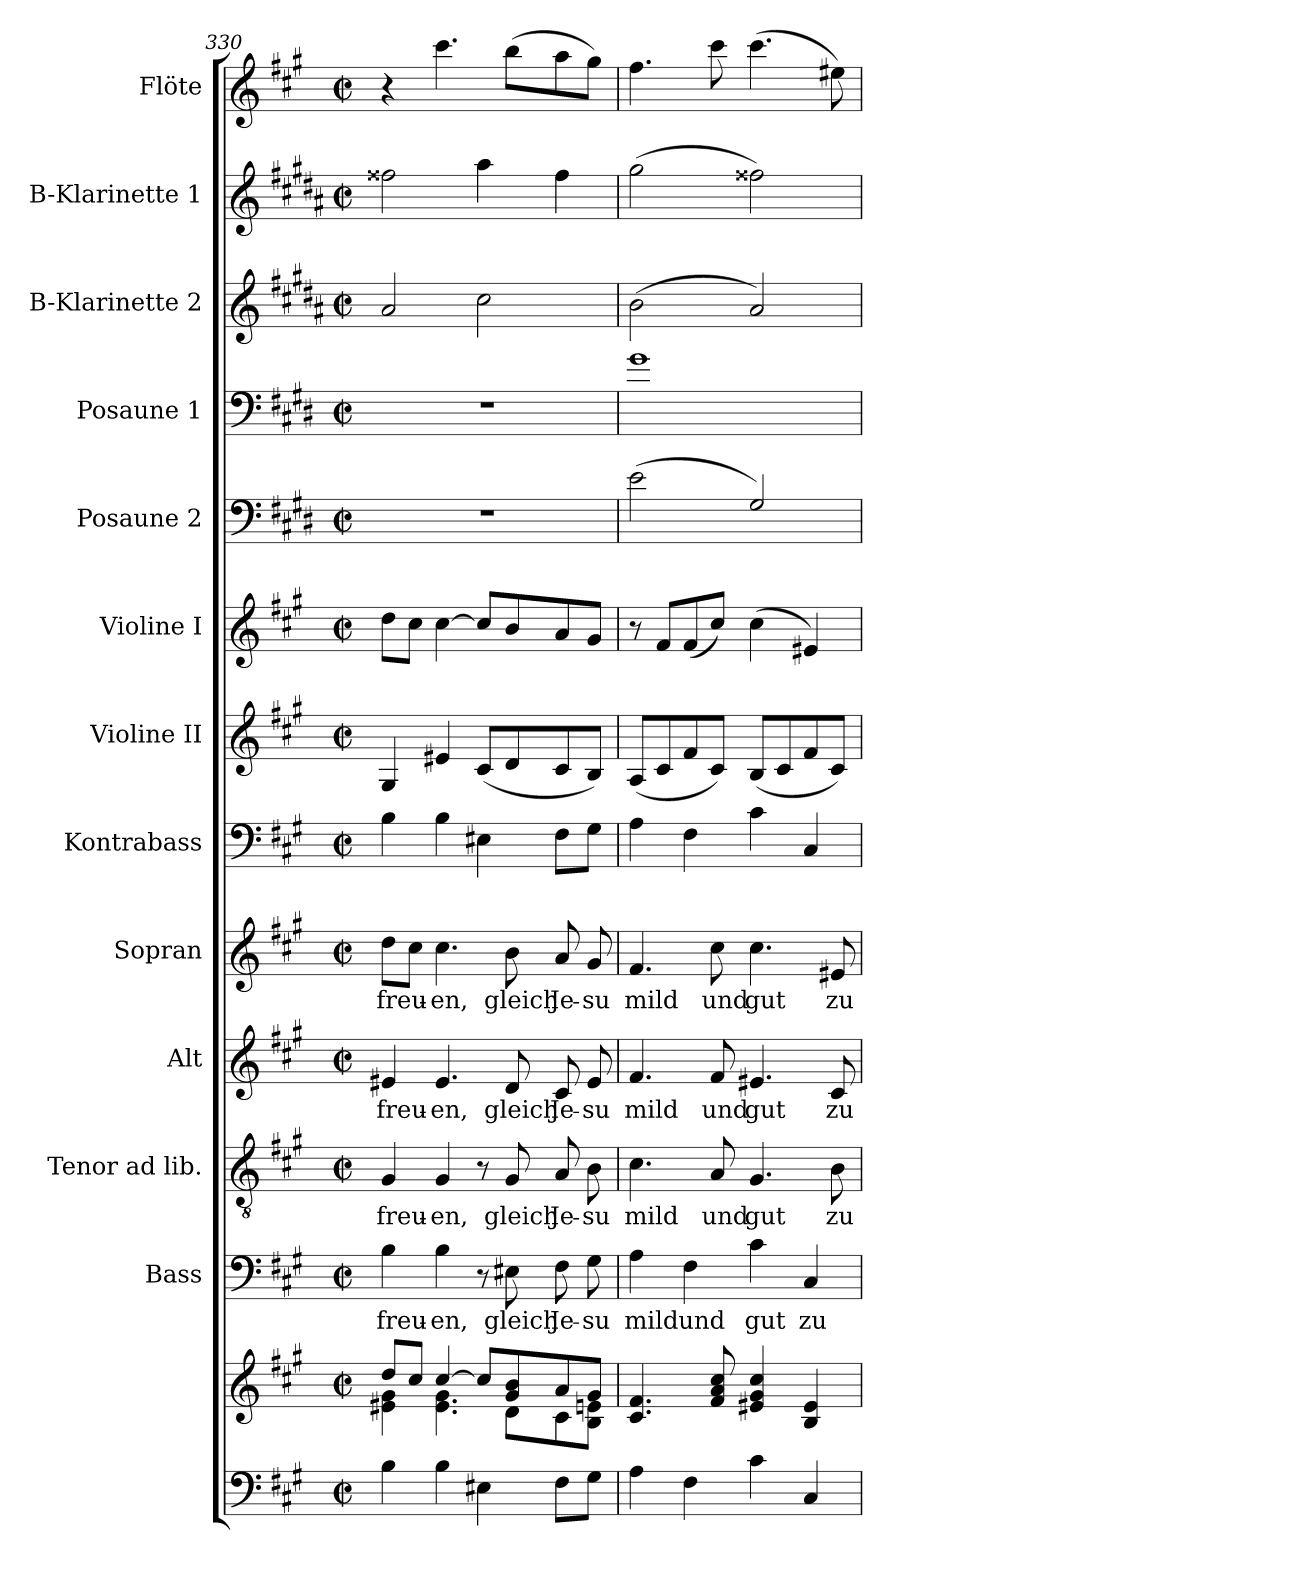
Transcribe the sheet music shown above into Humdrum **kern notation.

**kern	**kern	**kern	**text	**kern	**text	**kern	**text	**kern	**text	**kern	**kern	**kern	**kern	**kern	**kern	**kern	**kern
*part13	*part13	*part12	*part12	*part11	*part11	*part10	*part10	*part9	*part9	*part8	*part7	*part6	*part5	*part4	*part3	*part2	*part1
*staff14	*staff13	*staff12	*staff12	*staff11	*staff11	*staff10	*staff10	*staff9	*staff9	*staff8	*staff7	*staff6	*staff5	*staff4	*staff3	*staff2	*staff1
*	*	*I"Bass	*	*I"Tenor ad lib.	*	*I"Alt	*	*I"Sopran	*	*I"Kontrabass	*I"Violine II	*I"Violine I	*I"Posaune 2	*I"Posaune 1	*I"B-Klarinette 2	*I"B-Klarinette 1	*I"Flöte
*	*	*I'B.	*	*I'T.	*	*I'A.	*	*I'S.	*	*I'Kb.	*I'Vl. II	*I'Vl. I	*I'Pos 2	*I'Pos. 1	*I'B Kl. 2	*I'B Kl. 1	*I'Fl.
!!LO:PB:g=z
*clefF4	*clefG2	*clefF4	*	*clefGv2	*	*clefG2	*	*clefG2	*	*clefF4	*clefG2	*clefG2	*clefF4	*clefF4	*clefG2	*clefG2	*clefG2
*	*	*	*	*	*	*	*	*	*	*ITrd7c12	*	*	*ITrd4c7	*ITrd4c7	*ITrd1c2	*ITrd1c2	*
*k[f#c#g#]	*k[f#c#g#]	*k[f#c#g#]	*	*k[f#c#g#]	*	*k[f#c#g#]	*	*k[f#c#g#]	*	*k[f#c#g#]	*k[f#c#g#]	*k[f#c#g#]	*k[f#c#g#]	*k[f#c#g#]	*k[f#c#g#]	*k[f#c#g#]	*k[f#c#g#]
*A:	*A:	*A:	*	*A:	*	*A:	*	*A:	*	*A:	*A:	*A:	*A:	*A:	*A:	*A:	*A:
*M2/2	*M2/2	*M2/2	*	*M2/2	*	*M2/2	*	*M2/2	*	*M2/2	*M2/2	*M2/2	*M2/2	*M2/2	*M2/2	*M2/2	*M2/2
*met(c|)	*met(c|)	*met(c|)	*	*met(c|)	*	*met(c|)	*	*met(c|)	*	*met(c|)	*met(c|)	*met(c|)	*met(c|)	*met(c|)	*met(c|)	*met(c|)	*met(c|)
=330	=330	=330	=330	=330	=330	=330	=330	=330	=330	=330	=330	=330	=330	=330	=330	=330	=330
*	*^	*	*	*	*	*	*	*	*	*	*	*	*	*	*	*	*
!	!	!	!	!LO:LY:b	!	!LO:LY:b	!	!LO:LY:b	!	!LO:LY:b	!	!	!	!	!	!	!	!
4B\	8dd/L	4e#X\ 4g#\	4B\	-freu-	4G#/	-freu-	4e#X/	-freu-	8dd\L	-freu-	4BB\	4G#/	8dd\L	1r	1r	2g#/	2ee#X\	4r
.	8cc#/J	.	.	.	.	.	.	.	8cc#\J	.	.	.	8cc#\J	.	.	.	.	.
!	!	!	!	!LO:LY:b	!	!LO:LY:b	!	!LO:LY:b	!	!LO:LY:b	!	!	!	!	!	!	!	!
4B\	[>4cc#/	4.e#\ 4.g#\	4B\	-en,	4G#/	-en,	4.e#/	-en,	4.cc#\	-en,	4BB\	4e#X/	[4cc#\	.	.	.	.	4.ccc#\
4E#X\	8cc#/L]	.	8r	.	8r	.	.	.	.	.	4EE#X\	(<8c#/L	8cc#/L]	.	.	2b\	4gg#\	.
!	!	!	!	!LO:LY:b	!	!LO:LY:b	!	!LO:LY:b	!	!LO:LY:b	!	!	!	!	!	!	!	!
.	8g#/ 8b/	8d\L	8E#X\	gleich	8G#/	gleich	8d/	gleich	8b\	gleich	.	8d/	8b/	.	.	.	.	(>8bb\L
!	!	!	!	!LO:LY:b	!	!LO:LY:b	!	!LO:LY:b	!	!LO:LY:b	!	!	!	!	!	!	!	!
8F#\L	8a/	8c#\	8F#\	Je-	8A/	Je-	8c#/	Je-	8a/	Je-	8FF#\L	8c#/	8a/	.	.	.	4ee#\	8aa\
!	!	!	!	!LO:LY:b	!	!LO:LY:b	!	!LO:LY:b	!	!LO:LY:b	!	!	!	!	!	!	!	!
8G#\J	8g#/J	8B\ 8en\J	8G#\	-su	8B\	-su	8e#/	-su	8g#/	-su	8GG#\J	8B/J)	8g#/J	.	.	.	.	8gg#\J)
=331	=331	=331	=331	=331	=331	=331	=331	=331	=331	=331	=331	=331	=331	=331	=331	=331	=331	=331
!	!	!	!	!LO:LY:b	!	!LO:LY:b	!	!LO:LY:b	!	!LO:LY:b	!	!	!	!	!	!	!	!
*	*v	*v	*	*	*	*	*	*	*	*	*	*	*	*	*	*	*	*
4A\	4.c#/ 4.f#/	4A\	mild	4.c#\	mild	4.f#/	mild	4.f#/	mild	4AA\	(<8A/L	8r	(>2A\	1c#	(>2a\	(>2ff#\	4.ff#\
.	.	.	.	.	.	.	.	.	.	.	8c#/	8f#/L	.	.	.	.	.
!	!	!	!LO:LY:b	!	!	!	!	!	!	!	!	!	!	!	!	!	!
4F#\	.	4F#\	und	.	.	.	.	.	.	4FF#\	8f#/	(<8f#/	.	.	.	.	.
!	!	!	!	!	!LO:LY:b	!	!LO:LY:b	!	!LO:LY:b	!	!	!	!	!	!	!	!
.	8f#/ 8a/ 8cc#/	.	.	8A/	und	8f#/	und	8cc#\	und	.	8c#/J)	8cc#/J)	.	.	.	.	8ccc#\
!	!	!	!LO:LY:b	!	!LO:LY:b	!	!LO:LY:b	!	!LO:LY:b	!	!	!	!	!	!	!	!
4c#\	4e#X/ 4g#/ 4cc#/	4c#\	gut	4.G#/	gut	4.e#X/	gut	4.cc#\	gut	4C#\	(<8B/L	(>4cc#\	2C#/)	.	2g#/)	2ee#X\)	(>4.ccc#\
.	.	.	.	.	.	.	.	.	.	.	8c#/	.	.	.	.	.	.
!	!	!	!LO:LY:b	!	!	!	!	!	!	!	!	!	!	!	!	!	!
4C#/	4B/ 4e#/	4C#/	zu	.	.	.	.	.	.	4CC#/	8f#/	4e#X/)	.	.	.	.	.
!	!	!	!	!	!LO:LY:b	!	!LO:LY:b	!	!LO:LY:b	!	!	!	!	!	!	!	!
.	.	.	.	8B\	zu	8c#/	zu	8e#X/	zu	.	8c#/J)	.	.	.	.	.	8ee#X\)
=	=	=	=	=	=	=	=	=	=	=	=	=	=	=	=	=	=
*-	*-	*-	*-	*-	*-	*-	*-	*-	*-	*-	*-	*-	*-	*-	*-	*-	*-
